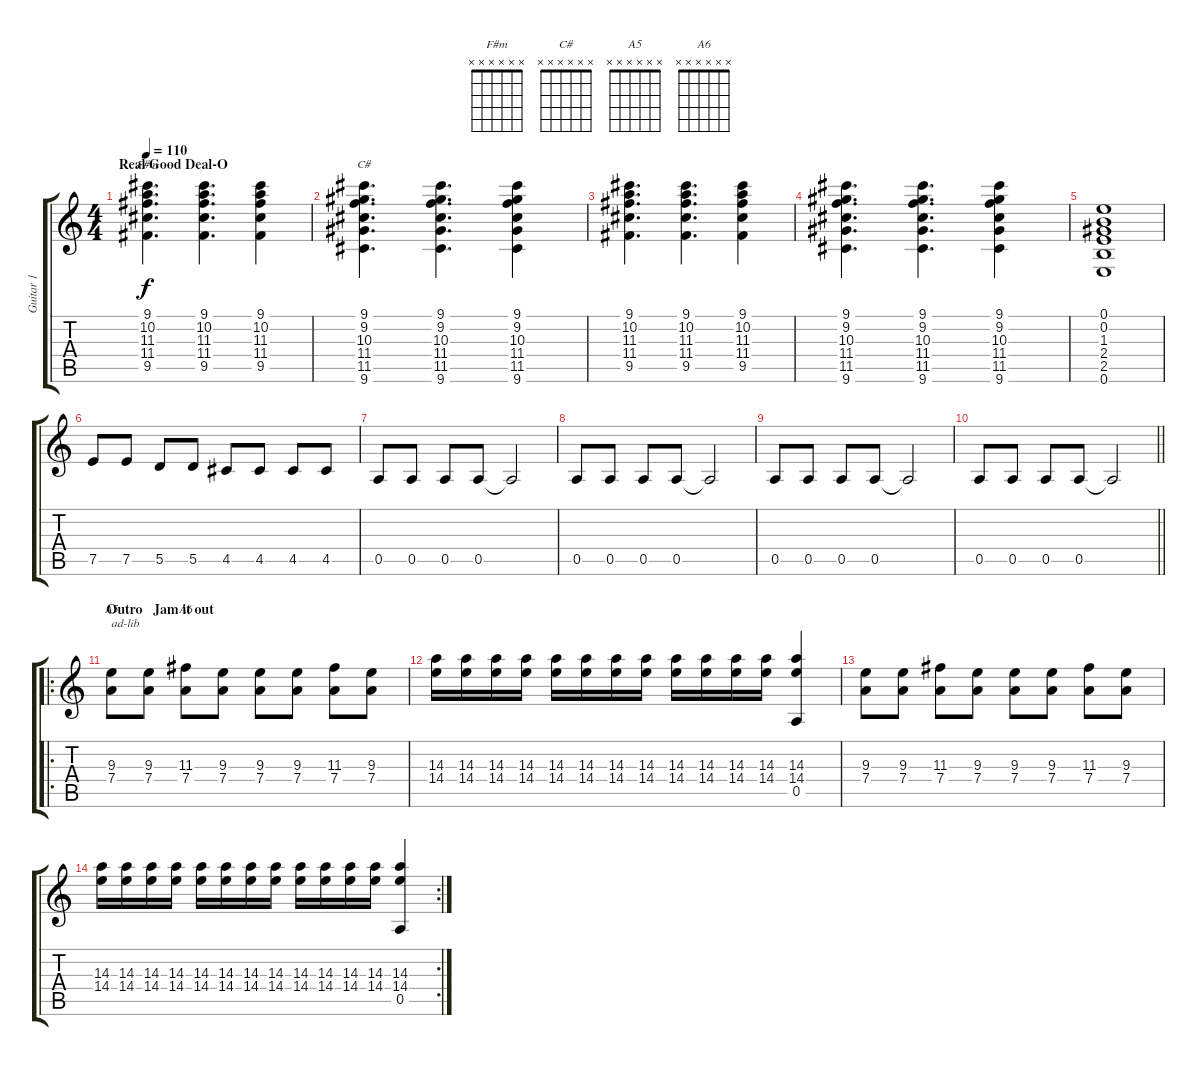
\track ("Guitar 1" "Guitar 1") {instrument electricguitarclean}
\staff {score tabs}
\tuning (E4 B3 G3 D3 A2 E2) {hide}
\chord ("F#m" x x x x x x)
\chord ("C#" x x x x x x)
\chord ("A5" x x x x x x)
\chord ("A6" x x x x x x)
\ts (4 4)
\section ("" "Real Good Deal-O")
\tempo 110
\clef g2
\ks c
(9.1 10.2 11.3 11.4 9.5).4{d ch "F#m" dy f} (9.1 10.2 11.3 11.4 9.5).4{d} (9.1 10.2 11.3 11.4 9.5).4 |
(9.1 9.2 10.3 11.4 11.5 9.6).4{d ch "C#"} (9.1 9.2 10.3 11.4 11.5 9.6).4{d} (9.1 9.2 10.3 11.4 11.5 9.6).4 |
(9.1 10.2 11.3 11.4 9.5).4{d} (9.1 10.2 11.3 11.4 9.5).4{d} (9.1 10.2 11.3 11.4 9.5).4 |
(9.1 9.2 10.3 11.4 11.5 9.6).4{d} (9.1 9.2 10.3 11.4 11.5 9.6).4{d} (9.1 9.2 10.3 11.4 11.5 9.6).4 |
(0.1 0.2 1.3 2.4 2.5 0.6).1 |
7.5.8 7.5.8 5.5.8 5.5.8 4.5.8 4.5.8 4.5.8 4.5.8 |
0.5.8 0.5.8 0.5.8 0.5.8 0.5{t}.2 |
0.5.8 0.5.8 0.5.8 0.5.8 0.5{t}.2 |
0.5.8 0.5.8 0.5.8 0.5.8 0.5{t}.2 |
\barLineRight lightlight
0.5.8 0.5.8 0.5.8 0.5.8 0.5{t}.2 |
\ro
\section ("" "Outro   Jam it out")
(9.3 7.4).8{ch "A5" txt "ad-lib "} (9.3 7.4).8 (11.3 7.4).8{ch "A6"} (9.3 7.4).8 (9.3 7.4).8 (9.3 7.4).8 (11.3 7.4).8 (9.3 7.4).8 |
(14.3 14.4).16 (14.3 14.4).16 (14.3 14.4).16 (14.3 14.4).16 (14.3 14.4).16 (14.3 14.4).16 (14.3 14.4).16 (14.3 14.4).16 (14.3 14.4).16 (14.3 14.4).16 (14.3 14.4).16 (14.3 14.4).16 (14.3 14.4 0.5).4 |
(9.3 7.4).8 (9.3 7.4).8 (11.3 7.4).8 (9.3 7.4).8 (9.3 7.4).8 (9.3 7.4).8 (11.3 7.4).8 (9.3 7.4).8 |
\rc 2
(14.3 14.4).16 (14.3 14.4).16 (14.3 14.4).16 (14.3 14.4).16 (14.3 14.4).16 (14.3 14.4).16 (14.3 14.4).16 (14.3 14.4).16 (14.3 14.4).16 (14.3 14.4).16 (14.3 14.4).16 (14.3 14.4).16 (14.3 14.4 0.5).4
